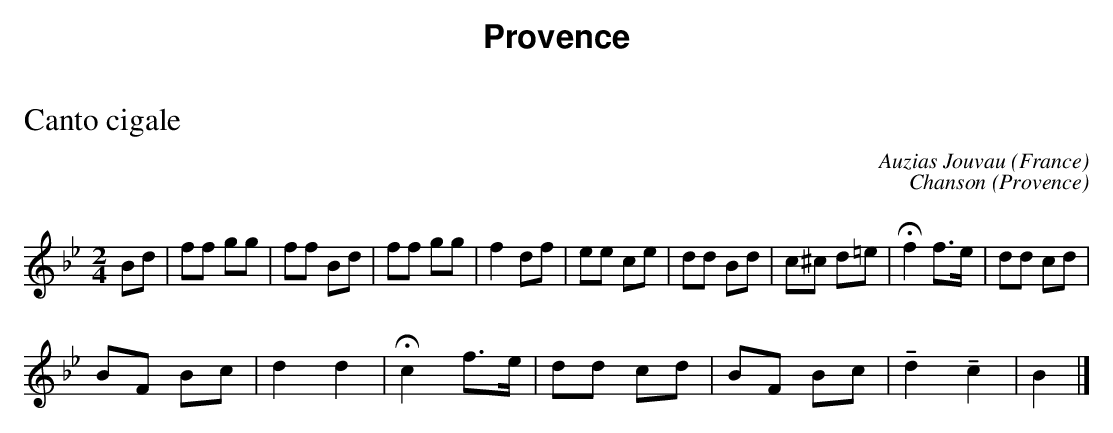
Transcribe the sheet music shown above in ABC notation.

X:1
T:Canto cigale
O:France
C:Auzias Jouvau
M:2/4
L:1/8
K:Bb
V:Galoubet
Q: Moderato
Bd | ff gg | ff Bd | ff gg | f2 df | ee ce | dd Bd | c^c d=e | Hf2 [Q:Allegretto] f>e | dd cd |
BF Bc | d2d2 | Hc2 f>e | dd cd | BF Bc | !tenuto!d2 !tenuto!c2 | B2 |]
